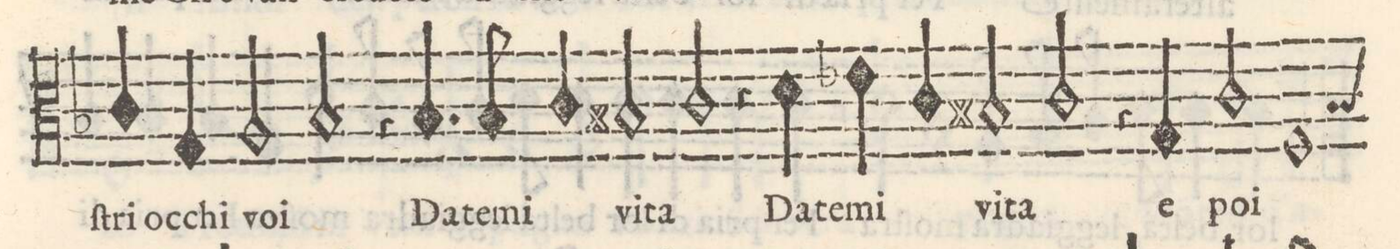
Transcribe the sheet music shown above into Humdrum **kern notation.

**kern	**text
*I"SESTO	*
*clefC3	*
*k[b-]	*
*M2/1	*
4c/	ſtri oc-
4G/	-chi
2A/	vo-
2B-/	-i
=14-	=14-
4r	.
4.B-/	Da-
8B-/	-te-
4c/	-mi
2Bn/	vi-
2c/	-ta
=15-	=15-
4r	.
4d\	Da-
4e-X\	-te-
4c/	-mi
2Bn/	vi-
2c/	-ta
=16-	=16-
4r	.
4G/	e
2c/	po-
1F	-i
=17-	=17-
*-	*-
